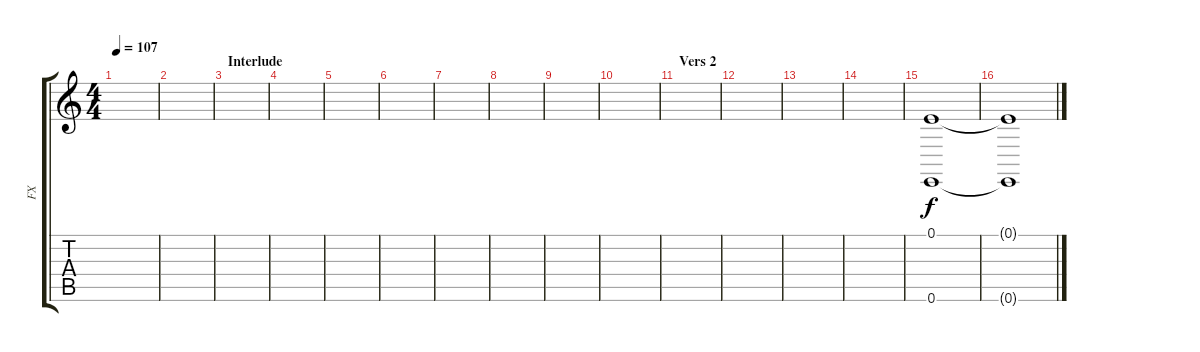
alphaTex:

\track ("FX" "FX") {instrument fx3crystal}
\staff {score tabs}
\tuning (E4 B3 G3 D3 A2 E2) {hide}
\ts (4 4)
\tempo 107
\clef g2
\ks c
|
|
\section ("" "Interlude")
|
|
|
|
|
|
|
|
\section ("" "Vers 2")
|
|
|
|
(0.1 0.6).1{instrument seashore} |
(0.1{t} 0.6{t}).1
